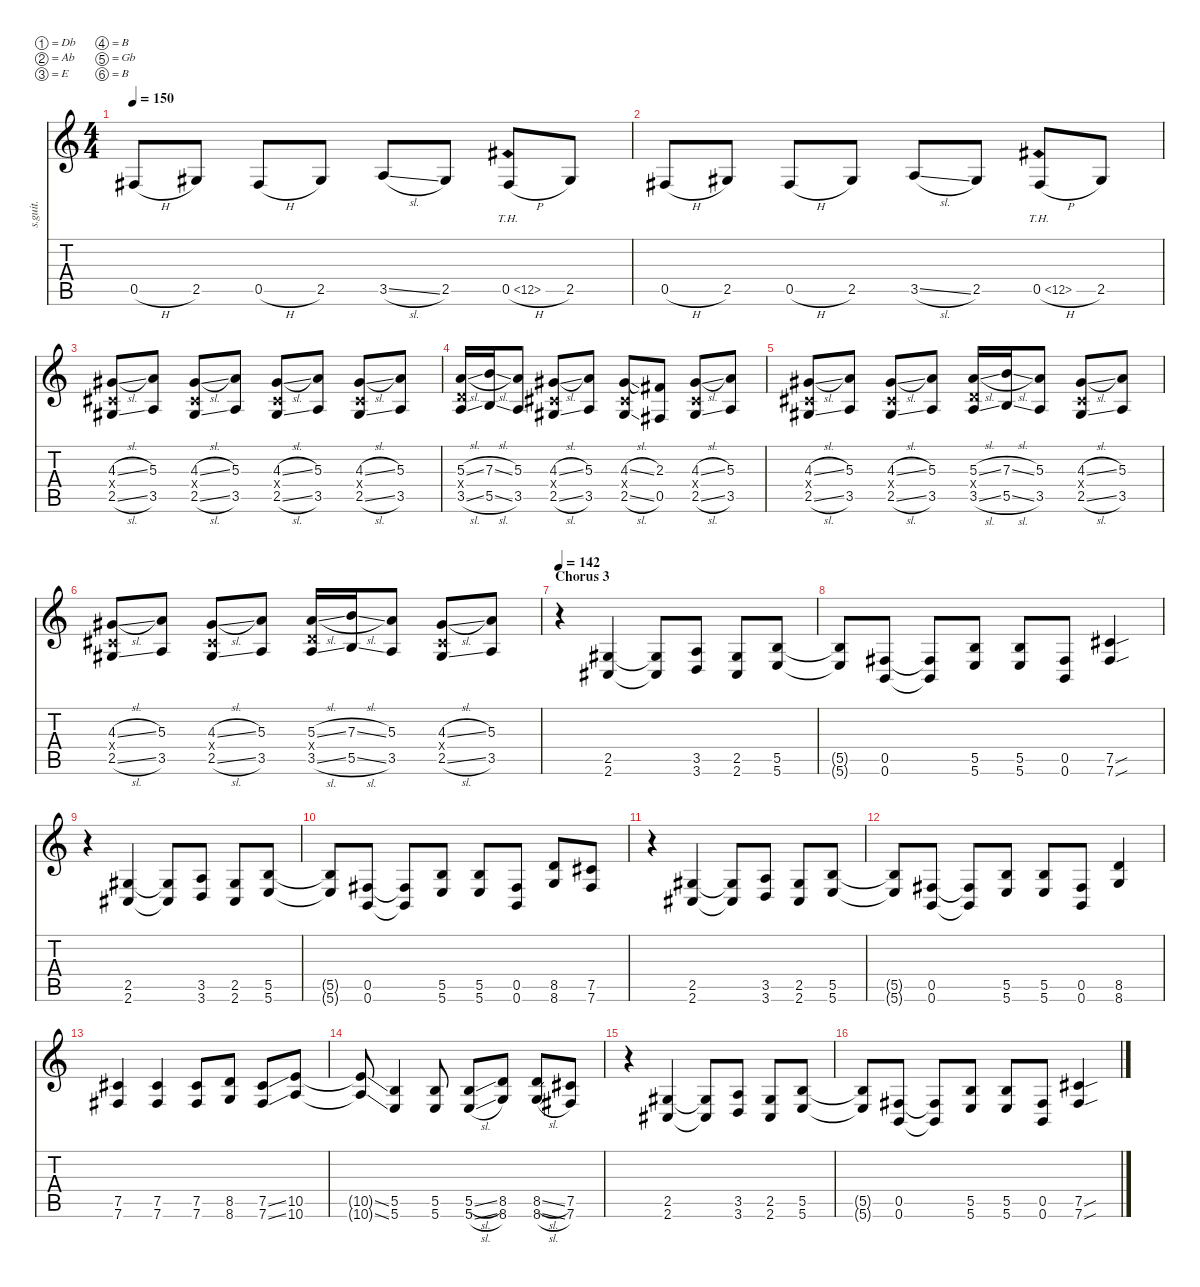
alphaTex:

\defaultSystemsLayout 4
\hideDynamics
\bracketExtendMode nobrackets
\track ("Jim Root" "s.guit.") {instrument distortionguitar}
\staff {score tabs}
\tuning (Db4 Ab3 E3 B2 Gb2 B1)
\ts (4 4)
\tempo 150
\clef g2
\ks c
0.5{h acc #}.8{dy f} 2.5{acc #}.8 0.5{h acc #}.8 2.5{acc #}.8 3.5{sl}.8 2.5{acc #}.8 0.5{th 12 h acc #}.8 2.5{acc #}.8 |
0.5{h acc #}.8 2.5{acc #}.8 0.5{h acc #}.8 2.5{acc #}.8 3.5{sl}.8 2.5{acc #}.8 0.5{th 12 h acc #}.8 2.5{acc #}.8 |
(2.5{sl acc #} 4.3{sl acc #} 2.4{x acc #}).8 (3.5 5.3).8 (2.5{sl acc #} 4.3{sl acc #} 2.4{x acc #}).8 (3.5 5.3).8 (2.5{sl acc #} 4.3{sl acc #} 2.4{x acc #}).8 (3.5 5.3).8 (2.5{sl acc #} 4.3{sl acc #} 2.4{x acc #}).8 (3.5 5.3).8 |
(3.5{sl} 5.3{sl} 3.4{x}).16 (5.5{sl} 7.3{sl}).16 (3.5 5.3).8 (2.5{sl acc #} 4.3{sl acc #} 2.4{x acc #}).8 (3.5 5.3).8 (2.5{sl acc #} 4.3{sl acc #} 2.4{x acc #}).8 (0.5{acc #} 2.3{acc #}).8 (2.5{sl acc #} 4.3{sl acc #} 2.4{x acc #}).8 (3.5 5.3).8 |
(2.5{sl acc #} 4.3{sl acc #} 2.4{x acc #}).8 (3.5 5.3).8 (2.5{sl acc #} 4.3{sl acc #} 2.4{x acc #}).8 (3.5 5.3).8 (3.5{sl} 5.3{sl} 3.4{x}).16 (5.5{sl} 7.3{sl}).16 (3.5 5.3).8 (2.5{sl acc #} 4.3{sl acc #} 2.4{x acc #}).8 (3.5 5.3).8 |
(2.5{sl acc #} 4.3{sl acc #} 2.4{x acc #}).8 (3.5 5.3).8 (2.5{sl acc #} 4.3{sl acc #} 2.4{x acc #}).8 (3.5 5.3).8 (3.5{sl} 5.3{sl} 3.4{x}).16 (5.5{sl} 7.3{sl}).16 (3.5 5.3).8 (2.5{sl acc #} 4.3{sl acc #} 2.4{x acc #}).8 (3.5 5.3).8 |
\section ("" "Chorus 3")
\tempo 142
r.4 (2.5{acc #} 2.6{acc #}).4 (2.5{t acc #} 2.6{t acc #}).8 (3.5 3.6).8 (2.5{acc #} 2.6{acc #}).8 (5.5 5.6).8 |
(5.5{t} 5.6{t}).8 (0.5{acc #} 0.6).8 (0.5{t acc #} 0.6{t}).8 (5.5 5.6).8 (5.5 5.6).8 (0.5{acc #} 0.6).8 (7.6{sou acc #} 7.5{sou acc #}).4 |
r.4 (2.5{acc #} 2.6{acc #}).4 (2.5{t acc #} 2.6{t acc #}).8 (3.5 3.6).8 (2.5{acc #} 2.6{acc #}).8 (5.5 5.6).8 |
(5.5{t} 5.6{t}).8 (0.5{acc #} 0.6).8 (0.5{t acc #} 0.6{t}).8 (5.5 5.6).8 (5.5 5.6).8 (0.5{acc #} 0.6).8 (8.5 8.6).8 (7.5{acc #} 7.6{acc #}).8 |
r.4 (2.5{acc #} 2.6{acc #}).4 (2.5{t acc #} 2.6{t acc #}).8 (3.5 3.6).8 (2.5{acc #} 2.6{acc #}).8 (5.5 5.6).8 |
(5.5{t} 5.6{t}).8 (0.5{acc #} 0.6).8 (0.5{t acc #} 0.6{t}).8 (5.5 5.6).8 (5.5 5.6).8 (0.5{acc #} 0.6).8 (8.6 8.5).4 |
(7.5{acc #} 7.6{acc #}).4 (7.5{acc #} 7.6{acc #}).4 (7.5{acc #} 7.6{acc #}).8 (8.5 8.6).8 (7.5{ss acc #} 7.6{ss acc #}).8 (10.5 10.6).8 |
(10.5{ss t} 10.6{ss t}).8 (5.5 5.6).4 (5.5 5.6).8 (5.5{sl} 5.6{sl}).8 (8.5 8.6).8 (8.5{sl} 8.6{sl}).8 (7.6{acc #} 7.5{acc #}).8 |
r.4 (2.5{acc #} 2.6{acc #}).4 (2.5{t acc #} 2.6{t acc #}).8 (3.5 3.6).8 (2.5{acc #} 2.6{acc #}).8 (5.5 5.6).8 |
(5.5{t} 5.6{t}).8 (0.5{acc #} 0.6).8 (0.5{t acc #} 0.6{t}).8 (5.5 5.6).8 (5.5 5.6).8 (0.5{acc #} 0.6).8 (7.6{sou acc #} 7.5{sou acc #}).4
